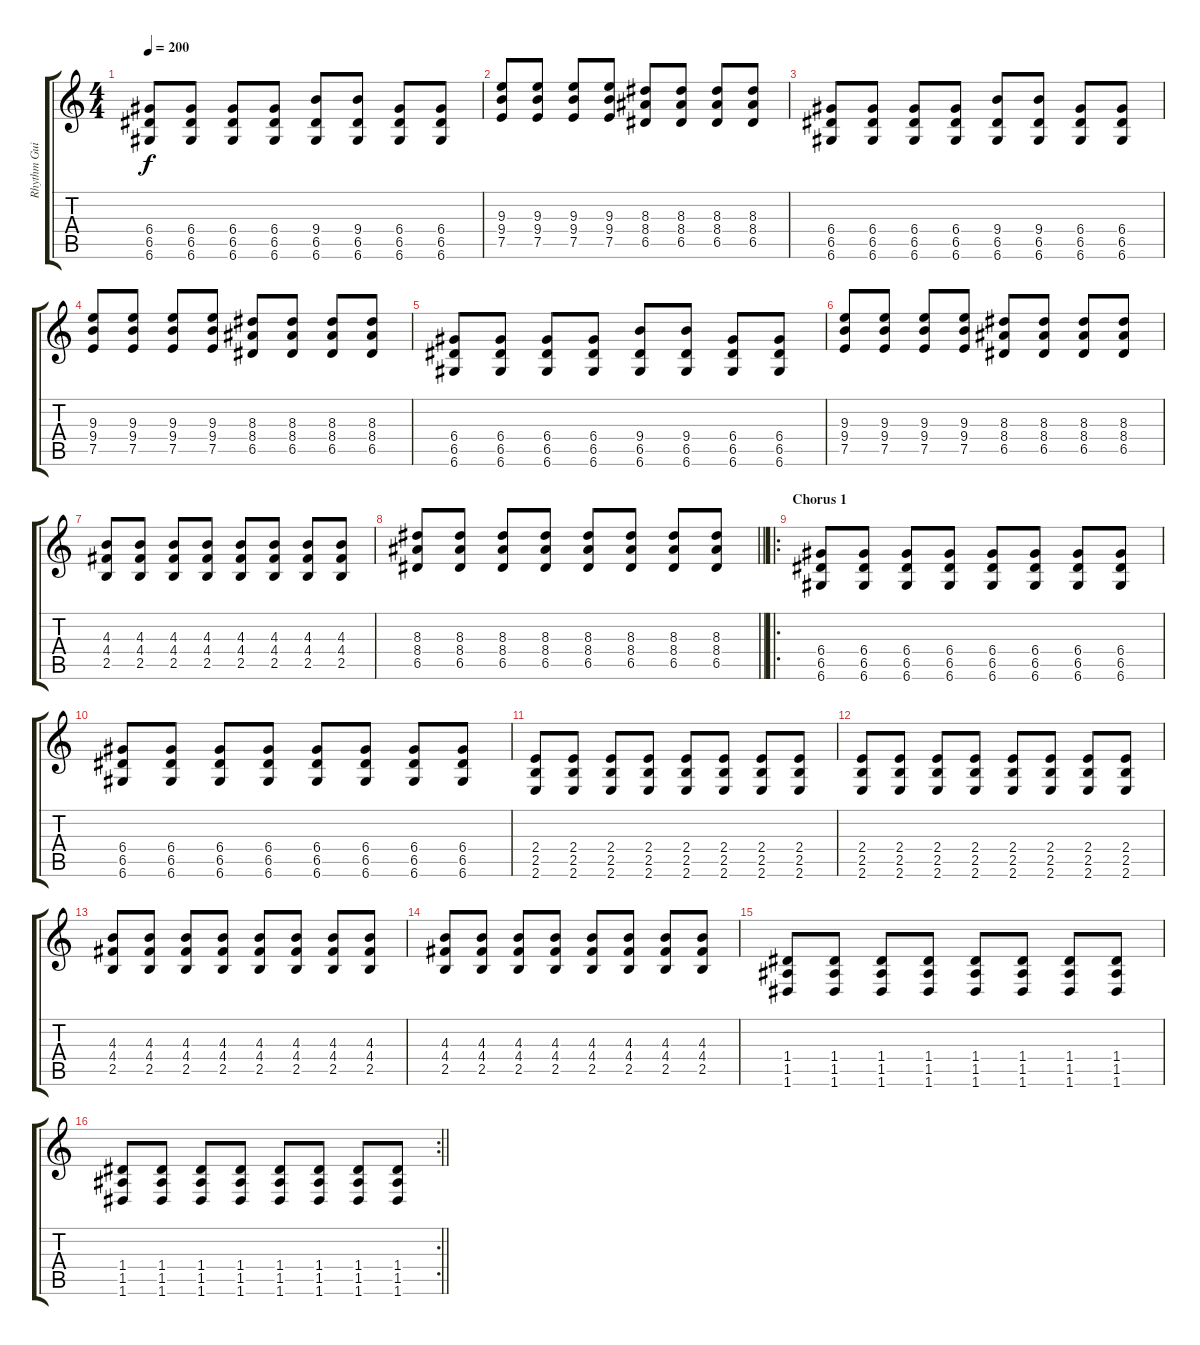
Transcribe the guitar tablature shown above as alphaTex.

\track ("Rhythm Guitar" "Rhythm Gui") {instrument overdrivenguitar}
\staff {score tabs}
\tuning (E4 B3 G3 D3 A2 D2) {hide}
\ts (4 4)
\tempo 200
\clef g2
\ks c
(6.4 6.5 6.6).8{dy f} (6.4 6.5 6.6).8 (6.4 6.5 6.6).8 (6.4 6.5 6.6).8 (9.4 6.5 6.6).8 (9.4 6.5 6.6).8 (6.4 6.5 6.6).8 (6.4 6.5 6.6).8 |
(9.3 9.4 7.5).8 (9.3 9.4 7.5).8 (9.3 9.4 7.5).8 (9.3 9.4 7.5).8 (8.3 8.4 6.5).8 (8.3 8.4 6.5).8 (8.3 8.4 6.5).8 (8.3 8.4 6.5).8 |
(6.4 6.5 6.6).8 (6.4 6.5 6.6).8 (6.4 6.5 6.6).8 (6.4 6.5 6.6).8 (9.4 6.5 6.6).8 (9.4 6.5 6.6).8 (6.4 6.5 6.6).8 (6.4 6.5 6.6).8 |
(9.3 9.4 7.5).8 (9.3 9.4 7.5).8 (9.3 9.4 7.5).8 (9.3 9.4 7.5).8 (8.3 8.4 6.5).8 (8.3 8.4 6.5).8 (8.3 8.4 6.5).8 (8.3 8.4 6.5).8 |
(6.4 6.5 6.6).8 (6.4 6.5 6.6).8 (6.4 6.5 6.6).8 (6.4 6.5 6.6).8 (9.4 6.5 6.6).8 (9.4 6.5 6.6).8 (6.4 6.5 6.6).8 (6.4 6.5 6.6).8 |
(9.3 9.4 7.5).8 (9.3 9.4 7.5).8 (9.3 9.4 7.5).8 (9.3 9.4 7.5).8 (8.3 8.4 6.5).8 (8.3 8.4 6.5).8 (8.3 8.4 6.5).8 (8.3 8.4 6.5).8 |
(4.3 4.4 2.5).8 (4.3 4.4 2.5).8 (4.3 4.4 2.5).8 (4.3 4.4 2.5).8 (4.3 4.4 2.5).8 (4.3 4.4 2.5).8 (4.3 4.4 2.5).8 (4.3 4.4 2.5).8 |
\barLineRight lightlight
(8.3 8.4 6.5).8 (8.3 8.4 6.5).8 (8.3 8.4 6.5).8 (8.3 8.4 6.5).8 (8.3 8.4 6.5).8 (8.3 8.4 6.5).8 (8.3 8.4 6.5).8 (8.3 8.4 6.5).8 |
\ro
\section ("" "Chorus 1")
(6.4 6.5 6.6).8 (6.4 6.5 6.6).8 (6.4 6.5 6.6).8 (6.4 6.5 6.6).8 (6.4 6.5 6.6).8 (6.4 6.5 6.6).8 (6.4 6.5 6.6).8 (6.4 6.5 6.6).8 |
(6.4 6.5 6.6).8 (6.4 6.5 6.6).8 (6.4 6.5 6.6).8 (6.4 6.5 6.6).8 (6.4 6.5 6.6).8 (6.4 6.5 6.6).8 (6.4 6.5 6.6).8 (6.4 6.5 6.6).8 |
(2.4 2.5 2.6).8 (2.4 2.5 2.6).8 (2.4 2.5 2.6).8 (2.4 2.5 2.6).8 (2.4 2.5 2.6).8 (2.4 2.5 2.6).8 (2.4 2.5 2.6).8 (2.4 2.5 2.6).8 |
(2.4 2.5 2.6).8 (2.4 2.5 2.6).8 (2.4 2.5 2.6).8 (2.4 2.5 2.6).8 (2.4 2.5 2.6).8 (2.4 2.5 2.6).8 (2.4 2.5 2.6).8 (2.4 2.5 2.6).8 |
(4.3 4.4 2.5).8 (4.3 4.4 2.5).8 (4.3 4.4 2.5).8 (4.3 4.4 2.5).8 (4.3 4.4 2.5).8 (4.3 4.4 2.5).8 (4.3 4.4 2.5).8 (4.3 4.4 2.5).8 |
(4.3 4.4 2.5).8 (4.3 4.4 2.5).8 (4.3 4.4 2.5).8 (4.3 4.4 2.5).8 (4.3 4.4 2.5).8 (4.3 4.4 2.5).8 (4.3 4.4 2.5).8 (4.3 4.4 2.5).8 |
(1.4 1.5 1.6).8 (1.4 1.5 1.6).8 (1.4 1.5 1.6).8 (1.4 1.5 1.6).8 (1.4 1.5 1.6).8 (1.4 1.5 1.6).8 (1.4 1.5 1.6).8 (1.4 1.5 1.6).8 |
\rc 2
\barLineRight lightlight
(1.4 1.5 1.6).8 (1.4 1.5 1.6).8 (1.4 1.5 1.6).8 (1.4 1.5 1.6).8 (1.4 1.5 1.6).8 (1.4 1.5 1.6).8 (1.4 1.5 1.6).8 (1.4 1.5 1.6).8
